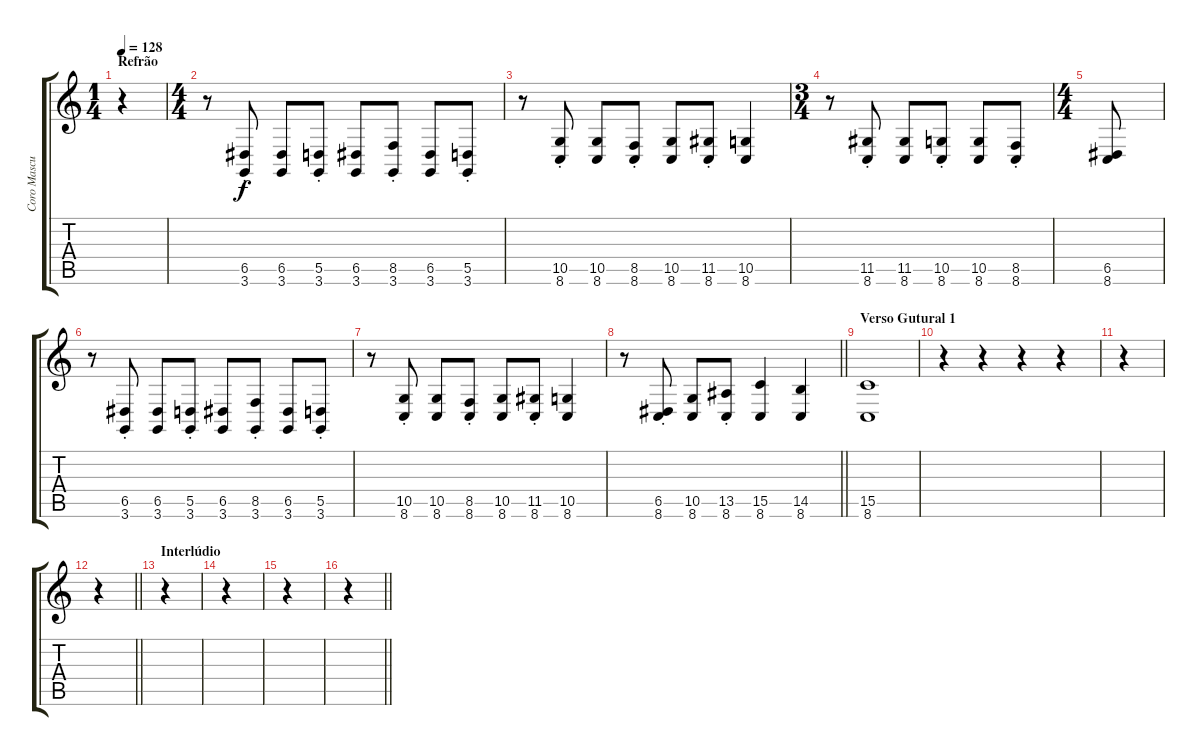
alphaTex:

\track ("Coro Masculino" "Coro Mascu") {instrument choiraahs}
\staff {score tabs}
\tuning (E4 B3 G3 D3 A2 E2) {hide}
\ts (1 4)
\section ("" "Refrão")
\tempo 128
\clef g2
\ks c
r.4{dy f instrument choiraahs} |
\ts (4 4)
r.8 (6.5{st} 3.6{st}).8 (6.5 3.6).8 (5.5{st} 3.6{st}).8 (6.5 3.6).8 (8.5{st} 3.6{st}).8 (6.5 3.6).8 (5.5{st} 3.6{st}).8 |
r.8 (10.5{st} 8.6{st}).8 (10.5 8.6).8 (8.5{st} 8.6{st}).8 (10.5 8.6).8 (11.5{st} 8.6{st}).8 (10.5 8.6).4 |
\ts (3 4)
r.8 (11.5{st} 8.6{st}).8 (11.5 8.6).8 (10.5{st} 8.6{st}).8 (10.5 8.6).8 (8.5{st} 8.6{st}).8 |
\ts (4 4)
(6.5 8.6).8 |
r.8 (6.5{st} 3.6{st}).8 (6.5 3.6).8 (5.5{st} 3.6{st}).8 (6.5 3.6).8 (8.5{st} 3.6{st}).8 (6.5 3.6).8 (5.5{st} 3.6{st}).8 |
r.8 (10.5{st} 8.6{st}).8 (10.5 8.6).8 (8.5{st} 8.6{st}).8 (10.5 8.6).8 (11.5{st} 8.6{st}).8 (10.5 8.6).4 |
\barLineRight lightlight
r.8 (6.5{st} 8.6).8 (10.5 8.6).8 (13.5{st} 8.6).8 (15.5 8.6).4 (14.5 8.6).4 |
\section ("" "Verso Gutural 1")
(15.5 8.6).1{volume 5} |
r.4 r.4 r.4 r.4{volume 12} |
r.4 |
\barLineRight lightlight
r.4 |
\section ("" "Interlúdio")
r.4 |
r.4 |
r.4 |
\barLineRight lightlight
r.4
